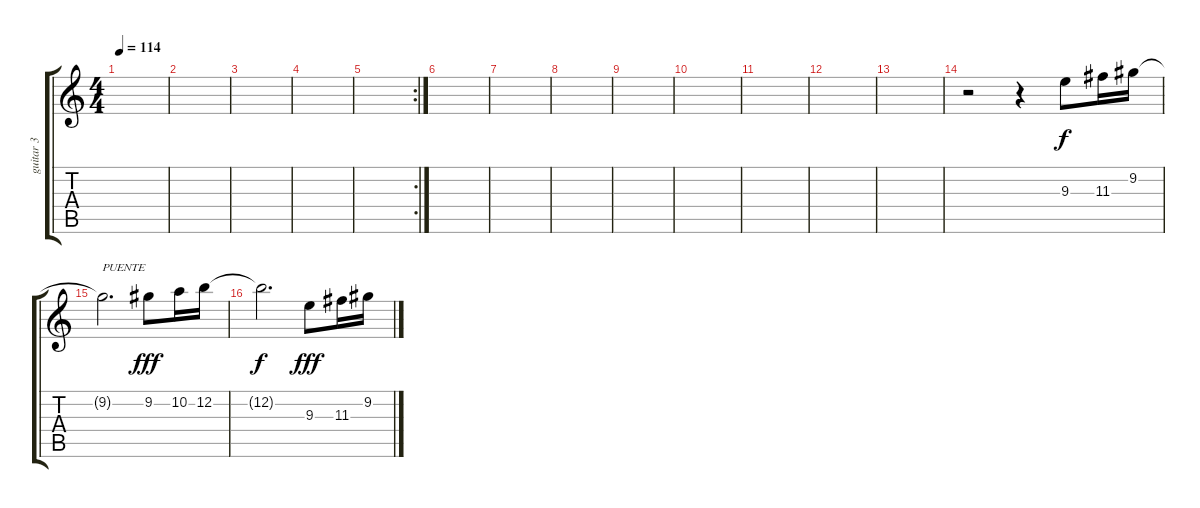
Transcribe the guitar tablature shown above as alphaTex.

\track ("guitar 3" "guitar 3") {instrument distortionguitar}
\staff {score tabs}
\tuning (E4 B3 G3 D3 A2 E2) {hide}
\ts (4 4)
\tempo 114
\clef g2
\ks c
|
|
|
|
\rc 2
|
|
|
|
|
|
|
|
|
r.2 r.4 9.3.8 11.3.16 9.2.16 |
9.2{t}.2{d txt "PUENTE" dy f} 9.2.8{dy fff} 10.2.16 12.2.16 |
12.2{t}.2{d dy f} 9.3.8{dy fff} 11.3.16 9.2.16
